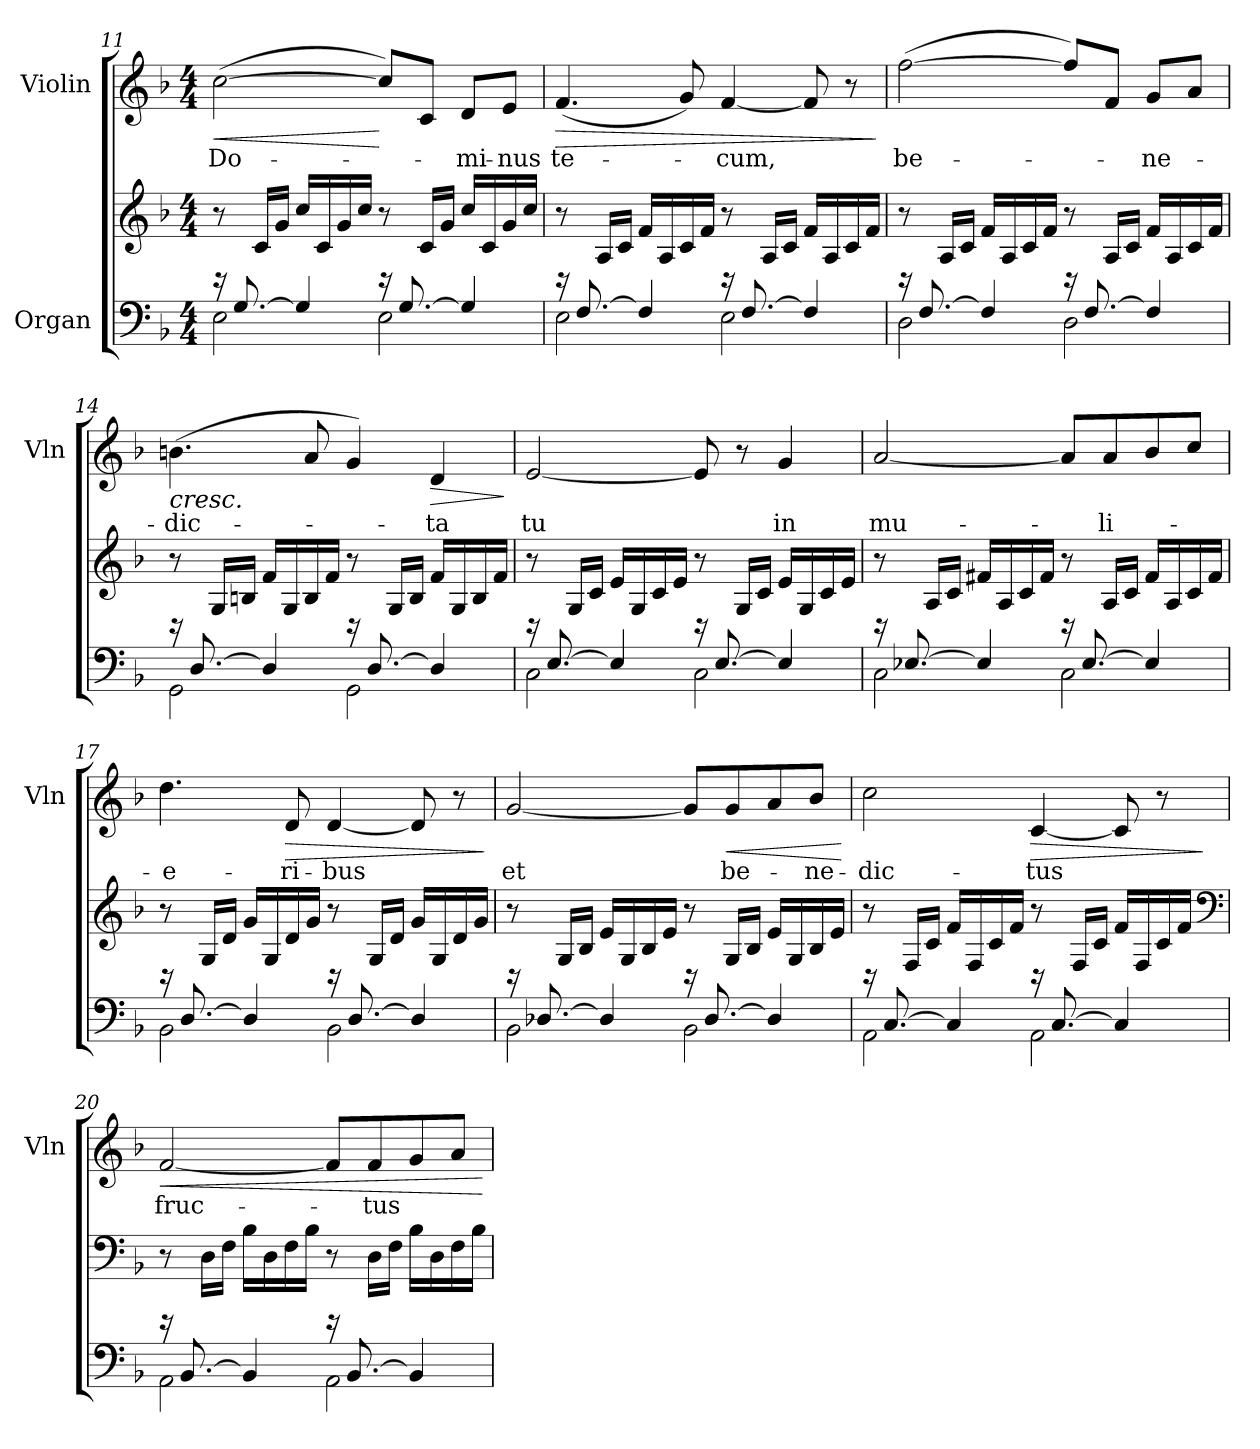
**kern	**kern	**kern	**text	**dynam
*part2	*part2	*part1	*part1	*part1
*staff3	*staff2	*staff1	*staff1	*staff1
*I"Organ	*	*I"Violin	*	*
*	*	*I'Vln	*	*
*clefF4	*clefG2	*clefG2	*	*
*k[b-]	*k[b-]	*k[b-]	*	*
*F:	*F:	*F:	*	*
*M4/4	*M4/4	*M4/4	*	*
=11	=11	=11	=11	=11
*^	*	*	*	*
!	!	!	!	!	!LO:HP:b
16re	2E\	8r	([2cc\	Do-	<
[8.G/	.	.	.	.	.
.	.	16c/LL	.	.	.
.	.	16g/JJ	.	.	.
4G/]	.	16cc/LL	.	.	.
.	.	16c/	.	.	.
.	.	16g/	.	.	.
.	.	16cc/JJ	.	.	.
16re	2E\	8r	8cc/L])	.	[
[8.G/	.	.	.	.	.
.	.	16c/LL	8c/J	.	.
.	.	16g/JJ	.	.	.
4G/]	.	16cc/LL	8d/L	-mi-	.
.	.	16c/	.	.	.
.	.	16g/	8e/J	-nus	.
.	.	16cc/JJ	.	.	.
=12	=12	=12	=12	=12	=12
!	!	!	!	!	!LO:HP:b
16re	2E\	8r	(4.f/	te-	>
[8.F/	.	.	.	.	.
.	.	16A/LL	.	.	.
.	.	16c/JJ	.	.	.
4F/]	.	16f/LL	.	.	.
.	.	16A/	.	.	.
.	.	16c/	8g/)	.	.
.	.	16f/JJ	.	.	.
16re	2E\	8r	[4f/	-cum,	.
[8.F/	.	.	.	.	.
.	.	16A/LL	.	.	.
.	.	16c/JJ	.	.	.
4F/]	.	16f/LL	8f/]	.	.
.	.	16A/	.	.	.
.	.	16c/	8r	.	.
.	.	16f/JJ	.	.	.
*v	*v	*	*	*	*
.	.	.	.	]
!!LO:PB:g=z
=13	=13	=13	=13	=13
*^	*	*	*	*
16re	2D\	8r	([2ff\	be-	.
[8.F/	.	.	.	.	.
.	.	16A/LL	.	.	.
.	.	16c/JJ	.	.	.
4F/]	.	16f/LL	.	.	.
.	.	16A/	.	.	.
.	.	16c/	.	.	.
.	.	16f/JJ	.	.	.
16re	2D\	8r	8ff/L])	.	.
[8.F/	.	.	.	.	.
.	.	16A/LL	8f/J	.	.
.	.	16c/JJ	.	.	.
4F/]	.	16f/LL	8g/L	-ne-	.
.	.	16A/	.	.	.
.	.	16c/	8a/J	.	.
.	.	16f/JJ	.	.	.
=14	=14	=14	=14	=14	=14
!	!	!	!	!	!LO:HP:b
16re	2GG\	8r	(4.bn\	-dic-	<
[8.D/	.	.	.	.	.
.	.	16G/LL	.	.	.
.	.	16Bn/JJ	.	.	.
4D/]	.	16f/LL	.	.	.
.	.	16G/	.	.	.
.	.	16B/	8a/	.	.
.	.	16f/JJ	.	.	.
16re	2GG\	8r	4g/)	.	.
[8.D/	.	.	.	.	.
.	.	16G/LL	.	.	.
.	.	16B/JJ	.	.	.
!	!	!	!	!	!LO:HP:b
4D/]	.	16f/LL	4d/	-ta	>
.	.	16G/	.	.	.
.	.	16B/	.	.	.
.	.	16f/JJ	.	.	.
*v	*v	*	*	*	*
.	.	.	.	[ ]
=15	=15	=15	=15	=15
*^	*	*	*	*
16re	2C\	8r	[2e/	tu	.
[8.E/	.	.	.	.	.
.	.	16G/LL	.	.	.
.	.	16c/JJ	.	.	.
4E/]	.	16e/LL	.	.	.
.	.	16G/	.	.	.
.	.	16c/	.	.	.
.	.	16e/JJ	.	.	.
16re	2C\	8r	8e/]	.	.
[8.E/	.	.	.	.	.
.	.	16G/LL	8r	.	.
.	.	16c/JJ	.	.	.
4E/]	.	16e/LL	4g/	in	.
.	.	16G/	.	.	.
.	.	16c/	.	.	.
.	.	16e/JJ	.	.	.
=16	=16	=16	=16	=16	=16
16re	2C\	8r	[2a/	mu-	.
[8.E-X/	.	.	.	.	.
.	.	16A/LL	.	.	.
.	.	16c/JJ	.	.	.
4E-/]	.	16f#X/LL	.	.	.
.	.	16A/	.	.	.
.	.	16c/	.	.	.
.	.	16f#/JJ	.	.	.
16re	2C\	8r	8a/L]	.	.
[8.E-/	.	.	.	.	.
.	.	16A/LL	8a/	-li-	.
.	.	16c/JJ	.	.	.
4E-/]	.	16f#/LL	8b-/	.	.
.	.	16A/	.	.	.
.	.	16c/	8cc/J	.	.
.	.	16f#/JJ	.	.	.
!!LO:LB:g=z
=17	=17	=17	=17	=17	=17
16re	2BB-\	8r	4.dd\	-e-	.
[8.D/	.	.	.	.	.
.	.	16G/LL	.	.	.
.	.	16d/JJ	.	.	.
4D/]	.	16g/LL	.	.	.
.	.	16G/	.	.	.
!	!	!	!	!	!LO:HP:b
.	.	16d/	8d/	-ri-	>
.	.	16g/JJ	.	.	.
16re	2BB-\	8r	[4d/	-bus	.
[8.D/	.	.	.	.	.
.	.	16G/LL	.	.	.
.	.	16d/JJ	.	.	.
4D/]	.	16g/LL	8d/]	.	.
.	.	16G/	.	.	.
.	.	16d/	8r	.	.
.	.	16g/JJ	.	.	.
*v	*v	*	*	*	*
.	.	.	.	]
=18	=18	=18	=18	=18
*^	*	*	*	*
16re	2BB-\	8r	[2g/	et	.
[8.D-X/	.	.	.	.	.
.	.	16G/LL	.	.	.
.	.	16B-/JJ	.	.	.
4D-/]	.	16e/LL	.	.	.
.	.	16G/	.	.	.
.	.	16B-/	.	.	.
.	.	16e/JJ	.	.	.
16re	2BB-\	8r	8g/L]	.	.
[8.D-/	.	.	.	.	.
!	!	!	!	!	!LO:HP:b
.	.	16G/LL	8g/	be-	<
.	.	16B-/JJ	.	.	.
4D-/]	.	16e/LL	8a/	.	.
.	.	16G/	.	.	.
.	.	16B-/	8b-/J	-ne-	.
.	.	16e/JJ	.	.	.
*v	*v	*	*	*	*
.	.	.	.	[
=19	=19	=19	=19	=19
*^	*	*	*	*
16re	2AA\	8r	2cc\	-dic-	.
[8.C/	.	.	.	.	.
.	.	16F/LL	.	.	.
.	.	16c/JJ	.	.	.
4C/]	.	16f/LL	.	.	.
.	.	16F/	.	.	.
.	.	16c/	.	.	.
.	.	16f/JJ	.	.	.
!	!	!	!	!	!LO:HP:b
16re	2AA\	8r	[4c/	-tus	>
[8.C/	.	.	.	.	.
.	.	16F/LL	.	.	.
.	.	16c/JJ	.	.	.
4C/]	.	16f/LL	8c/]	.	.
.	.	16F/	.	.	.
.	.	16c/	8r	.	.
.	.	16f/JJ	.	.	.
*v	*v	*	*	*	*
*	*clefF4	*	*	*
.	.	.	.	]
=20	=20	=20	=20	=20
*^	*	*	*	*
!	!	!	!	!	!LO:HP:b
16re	2AA\	8r	[2f/	fruc-	<
[8.BB-/	.	.	.	.	.
.	.	16D\LL	.	.	.
.	.	16F\JJ	.	.	.
4BB-/]	.	16B-\LL	.	.	.
.	.	16D\	.	.	.
.	.	16F\	.	.	.
.	.	16B-\JJ	.	.	.
16re	2AA\	8r	8f/L]	.	.
[8.BB-/	.	.	.	.	.
.	.	16D\LL	8f/	-tus	.
.	.	16F\JJ	.	.	.
4BB-/]	.	16B-\LL	8g/	.	.
.	.	16D\	.	.	.
.	.	16F\	8a/J	.	.
.	.	16B-\JJ	.	.	.
*v	*v	*	*	*	*
.	.	.	.	[
=	=	=	=	=
*-	*-	*-	*-	*-
